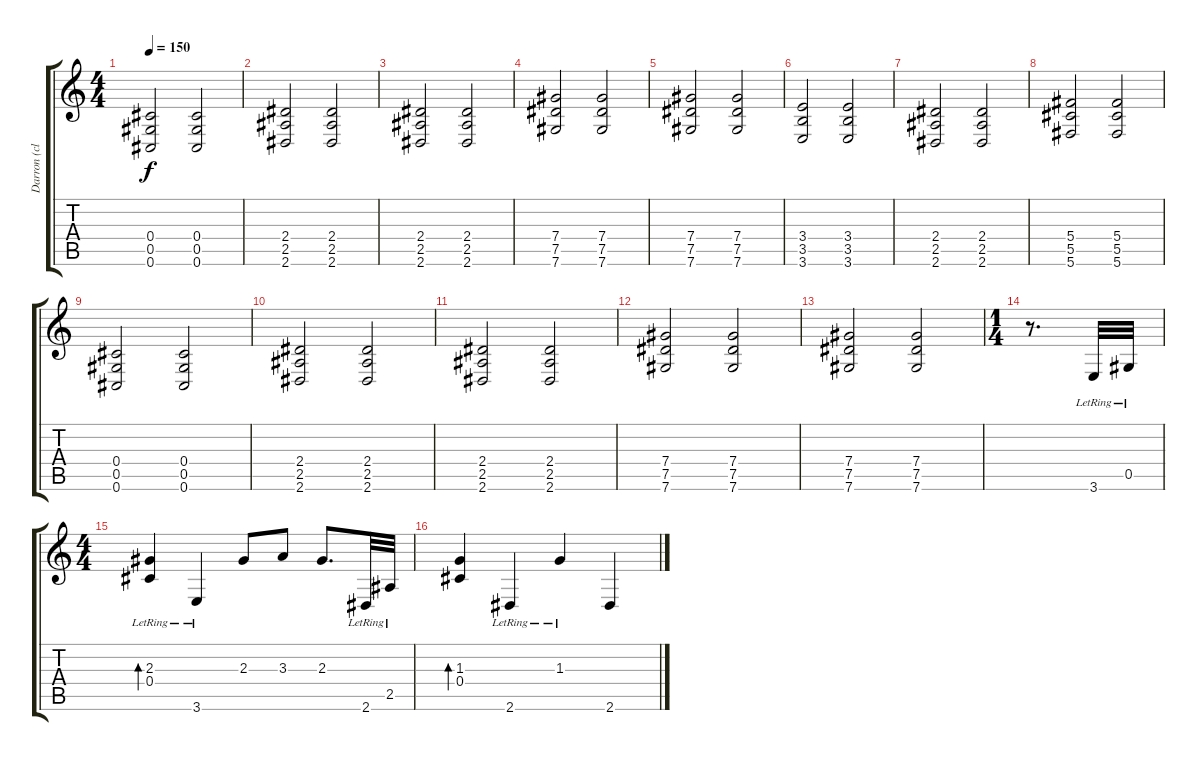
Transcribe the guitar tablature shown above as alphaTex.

\track ("Darron (clean sort of)" "Darron (cl") {instrument electricguitarjazz}
\staff {score tabs}
\tuning (Eb4 Bb3 Gb3 Db3 Ab2 Db2) {hide}
\ts (4 4)
\tempo 150
\clef g2
\ks c
(0.4 0.5 0.6).2{dy f} (0.4 0.5 0.6).2 |
(2.4 2.5 2.6).2 (2.4 2.5 2.6).2 |
(2.4 2.5 2.6).2 (2.4 2.5 2.6).2 |
(7.4 7.5 7.6).2 (7.4 7.5 7.6).2 |
(7.4 7.5 7.6).2 (7.4 7.5 7.6).2 |
(3.4 3.5 3.6).2 (3.4 3.5 3.6).2 |
(2.4 2.5 2.6).2 (2.4 2.5 2.6).2 |
(5.4 5.5 5.6).2 (5.4 5.5 5.6).2 |
(0.4 0.5 0.6).2 (0.4 0.5 0.6).2 |
(2.4 2.5 2.6).2 (2.4 2.5 2.6).2 |
(2.4 2.5 2.6).2 (2.4 2.5 2.6).2 |
(7.4 7.5 7.6).2 (7.4 7.5 7.6).2 |
(7.4 7.5 7.6).2 (7.4 7.5 7.6).2 |
\ts (1 4)
r.8{d} 3.6{lr}.32 0.5{lr}.32 |
\ts (4 4)
(2.3{lr} 0.4{lr}).4{bd 120} 3.6{lr}.4 2.3.8 3.3.8 2.3.8{d} 2.6{lr}.32 2.5{lr}.32 |
(1.3 0.4).4{bd 120} 2.6{lr}.4 1.3{lr}.4 2.6{ss}.4
